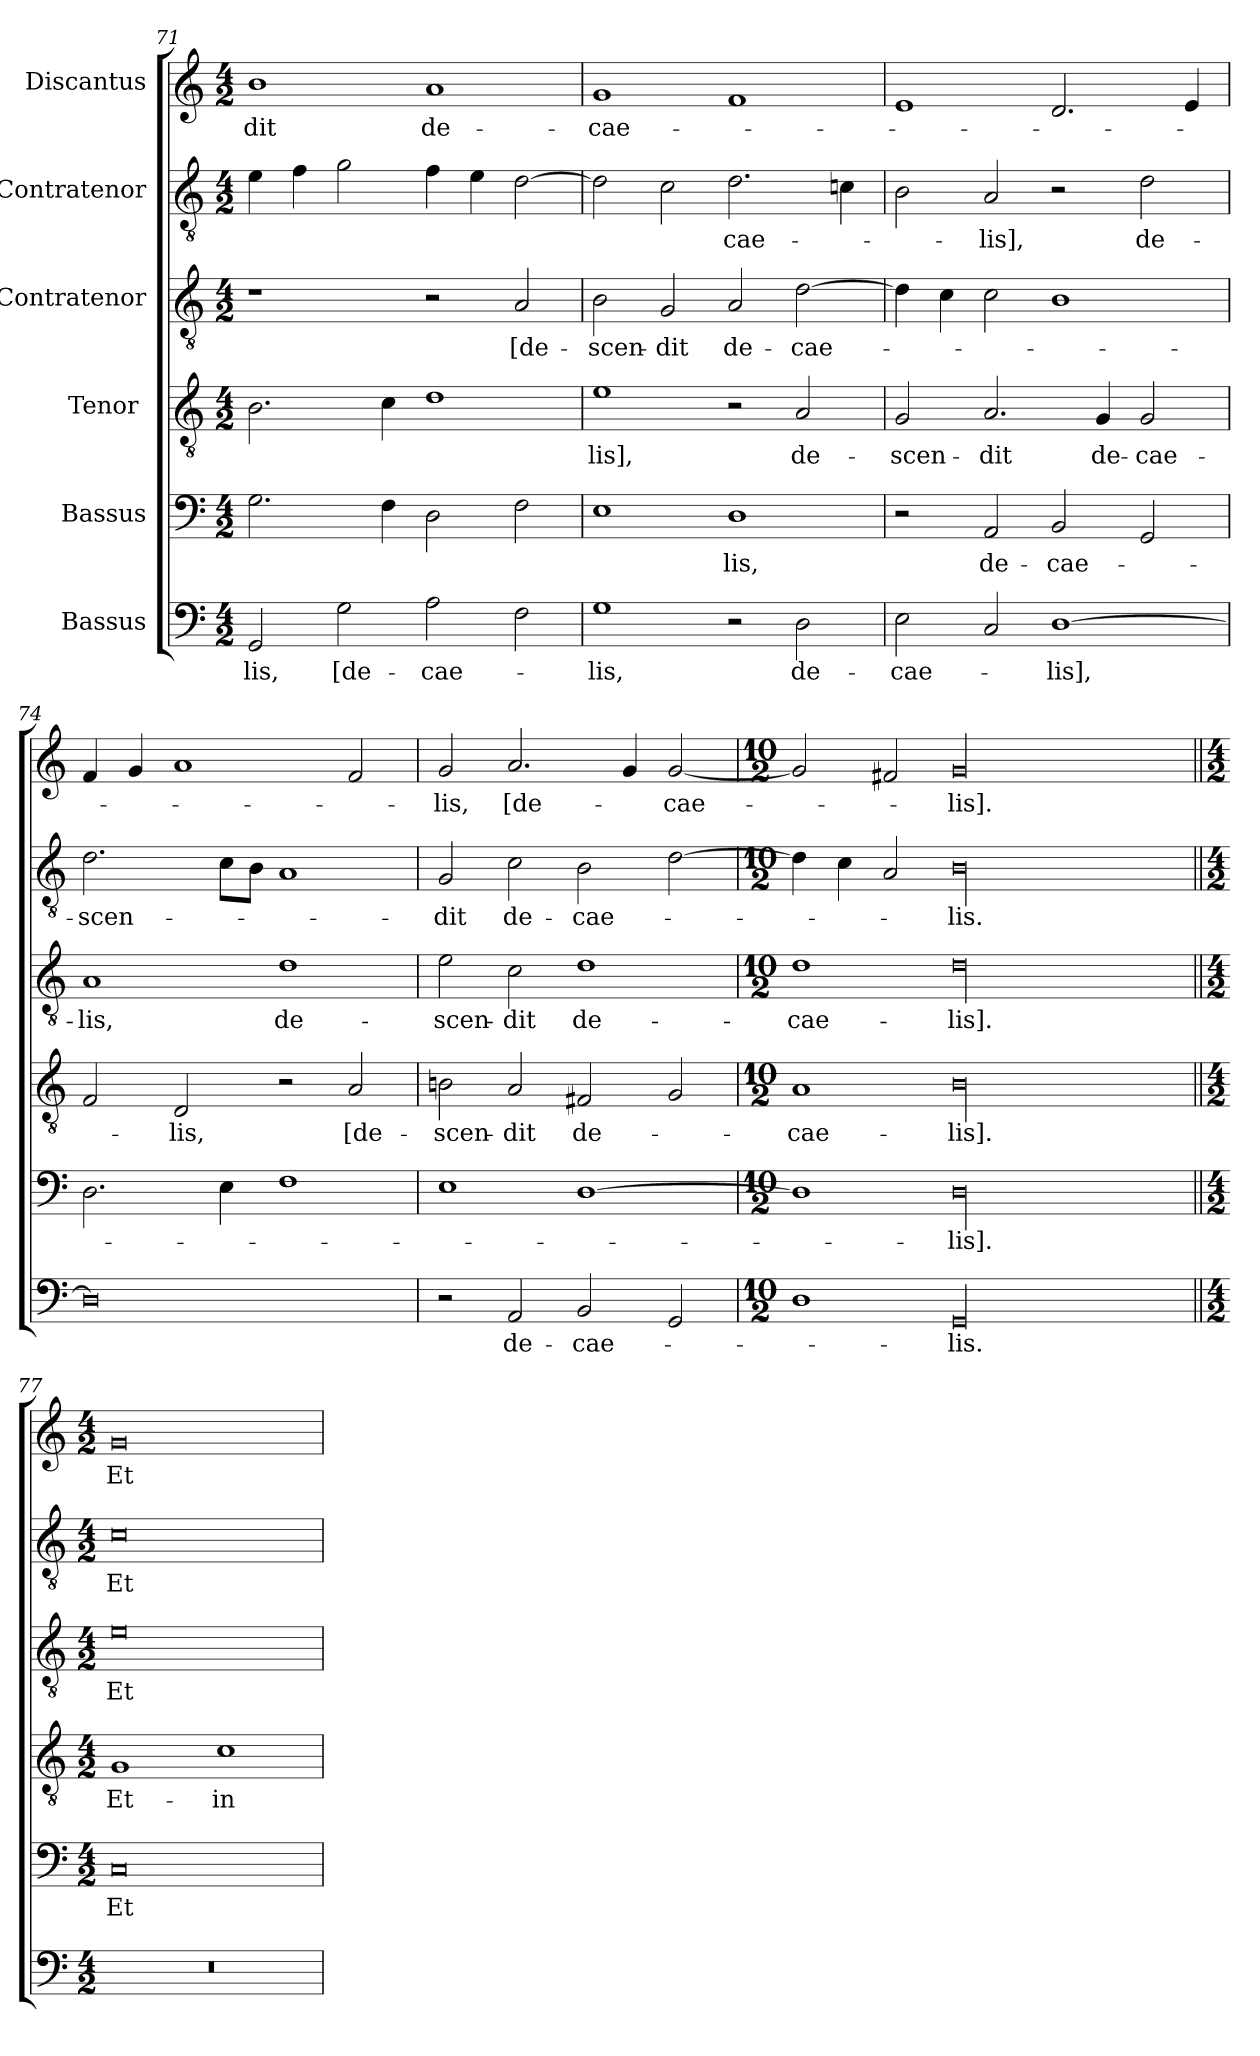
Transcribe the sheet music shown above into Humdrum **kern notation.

**kern	**text	**kern	**text	**kern	**text	**kern	**text	**kern	**text	**kern	**text
*part6	*part6	*part5	*part5	*part4	*part4	*part3	*part3	*part2	*part2	*part1	*part1
*staff6	*staff6	*staff5	*staff5	*staff4	*staff4	*staff3	*staff3	*staff2	*staff2	*staff1	*staff1
*I"Bassus	*	*I"Bassus	*	*I"Tenor 	*	*I"Contratenor	*	*I"Contratenor	*	*I"Discantus	*
*clefF4	*	*clefF4	*	*clefGv2	*	*clefGv2	*	*clefGv2	*	*clefG2	*
*k[]	*	*k[]	*	*k[]	*	*k[]	*	*k[]	*	*k[]	*
*M4/2	*	*M4/2	*	*M4/2	*	*M4/2	*	*M4/2	*	*M4/2	*
=71	=71	=71	=71	=71	=71	=71	=71	=71	=71	=71	=71
2GG/	-lis,	2.G\	.	2.B\	.	1r	.	4e\	.	1b\	-dit
.	.	.	.	.	.	.	.	4f\	.	.	.
2G\	[de-	.	.	.	.	.	.	2g\	.	.	.
.	.	4F\	.	4c\	.	.	.	.	.	.	.
2A\	cae-	2D\	.	1d\	.	2r	.	4f\	.	1a/	de-
.	.	.	.	.	.	.	.	4e\	.	.	.
2F\	.	2F\	.	.	.	2A/	[de-	[2d\	.	.	.
=72	=72	=72	=72	=72	=72	=72	=72	=72	=72	=72	=72
1G\	-lis,	1E\	.	1e\	-lis],	2B\	-scen-	2d\]	.	1g/	cae-
.	.	.	.	.	.	2G/	-dit	2c\	.	.	.
2r	.	1D\	-lis,	2r	.	2A/	de-	2.d\	cae-	1f/	.
2D\	de-	.	.	2A/	de-	[2d\	cae-	.	.	.	.
.	.	.	.	.	.	.	.	4cn\	.	.	.
=73	=73	=73	=73	=73	=73	=73	=73	=73	=73	=73	=73
2E\	cae-	2r	.	2G/	-scen-	4d\]	.	2B\	.	1e/	.
.	.	.	.	.	.	4c\	.	.	.	.	.
2C/	.	2AA/	de-	2.A/	-dit	2c\	.	2A/	-lis],	.	.
[1D\	-lis],	2BB/	cae-	.	.	1B\	.	2r	.	2.d/	.
.	.	.	.	4G/	de-	.	.	.	.	.	.
.	.	2GG/	.	2G/	cae-	.	.	2d\	de-	.	.
.	.	.	.	.	.	.	.	.	.	4e/	.
=74	=74	=74	=74	=74	=74	=74	=74	=74	=74	=74	=74
0D\]	.	2.D\	.	2F/	.	1A/	-lis,	2.d\	-scen-	4f/	.
.	.	.	.	.	.	.	.	.	.	4g/	.
.	.	.	.	2D/	-lis,	.	.	.	.	1a/	.
.	.	4E\	.	.	.	.	.	8c\L	.	.	.
.	.	.	.	.	.	.	.	8B\J	.	.	.
.	.	1F\	.	2r	.	1d\	de-	1A/	.	.	.
.	.	.	.	2A/	[de-	.	.	.	.	2f/	.
=75	=75	=75	=75	=75	=75	=75	=75	=75	=75	=75	=75
2r	.	1E\	.	2Bn\	-scen-	2e\	-scen-	2G/	-dit	2g/	-lis,
2AA/	de-	.	.	2A/	-dit	2c\	-dit	2c\	de-	2.a/	[de-
2BB/	cae-	[1D\	.	2F#X/	de-	1d\	de-	2B\	cae-	.	.
.	.	.	.	.	.	.	.	.	.	4g/	.
2GG/	.	.	.	2G/	.	.	.	[2d\	.	[2g/	cae-
=76	=76	=76	=76	=76	=76	=76	=76	=76	=76	=76	=76
*M10/2	*	*M10/2	*	*M10/2	*	*M10/2	*	*M10/2	*	*M10/2	*
1D\	.	1D\]	.	1A/	cae-	1d\	cae-	4d\]	.	2g/]	.
.	.	.	.	.	.	.	.	4c\	.	.	.
.	.	.	.	.	.	.	.	2A/	.	2f#X/	.
00GG/	-lis.	00D\	-lis].	00B\	-lis].	00d\	-lis].	00B\	-lis.	00g/	-lis].
=77||	=77||	=77||	=77||	=77||	=77||	=77||	=77||	=77||	=77||	=77||	=77||
*M4/2	*	*M4/2	*	*M4/2	*	*M4/2	*	*M4/2	*	*M4/2	*
0r	.	0C/	Et-	1G/	Et-	0e\	Et-	0c\	Et-	0g/	Et-
.	.	.	.	1c\	in-	.	.	.	.	.	.
=	=	=	=	=	=	=	=	=	=	=	=
*-	*-	*-	*-	*-	*-	*-	*-	*-	*-	*-	*-
